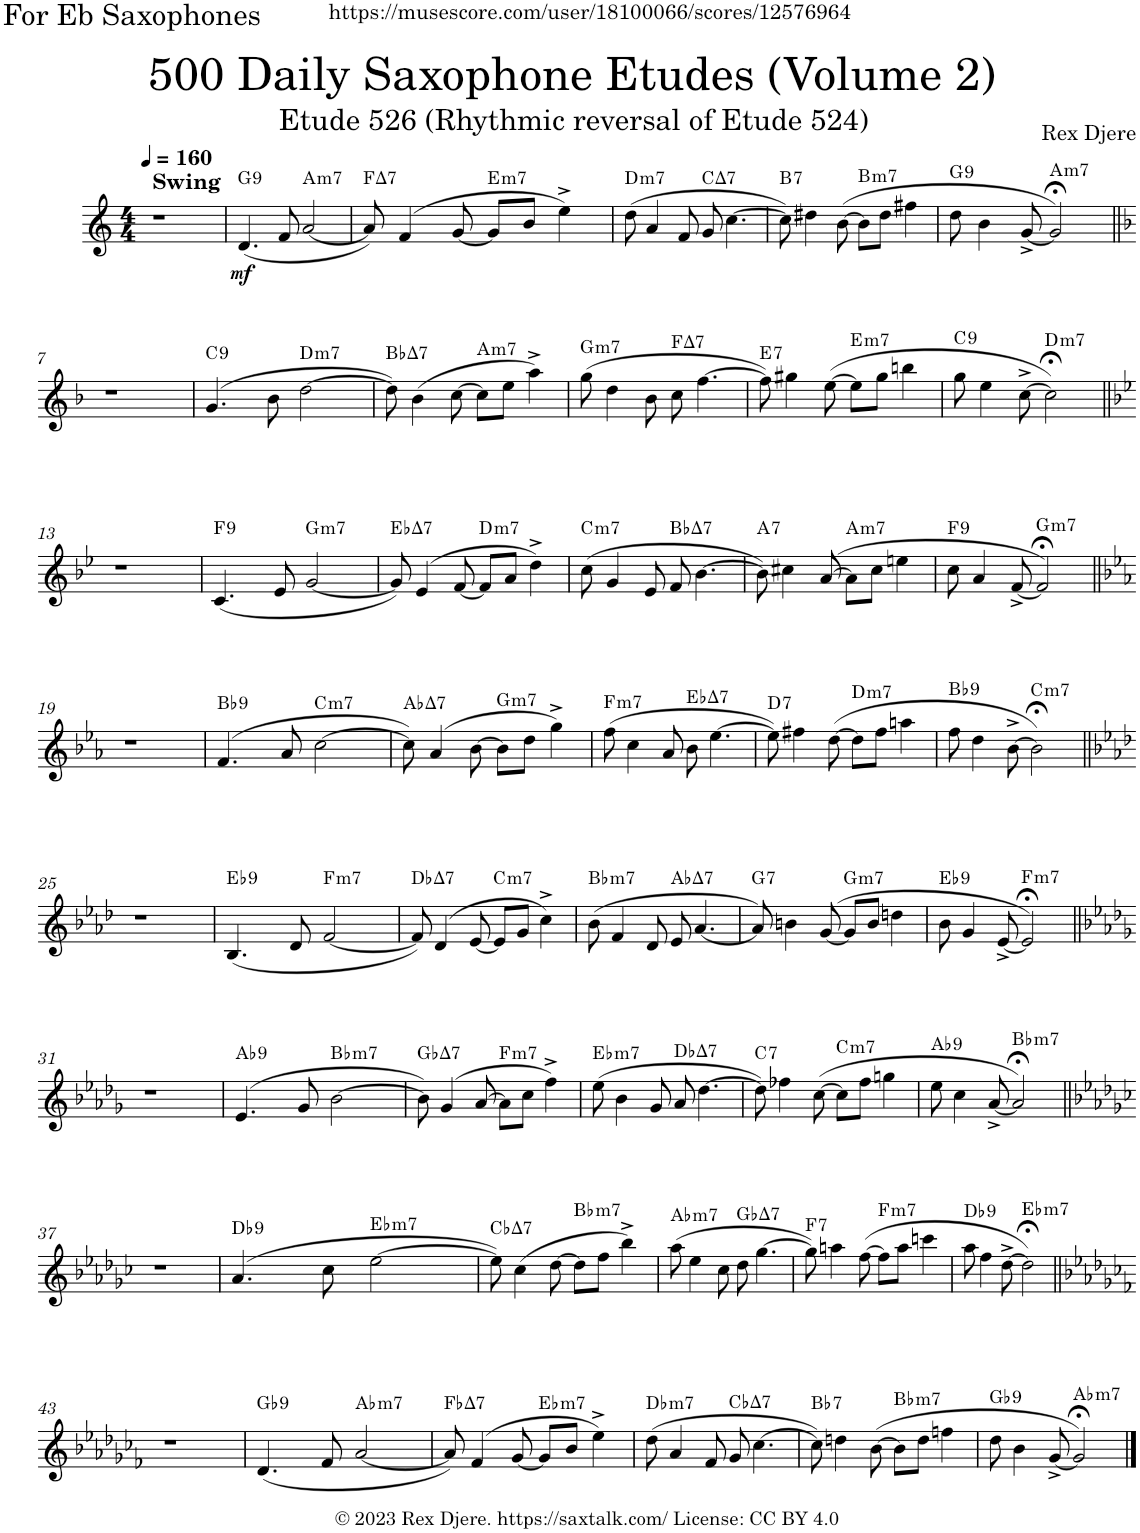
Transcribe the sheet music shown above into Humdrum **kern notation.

**kern	**dynam	**harte
*part1	*part1	*part1
*staff1	*staff1	*
*I"Alto Saxophone	*	*
*I'A. Sax.	*	*
*clefG2	*	*
*Trd5c9	*	*
*k[]	*	*
*M4/4	*	*
*MM160	*	*
=1	=1	=1
!LO:TX:a:B:t=Swing	!	!
1r	.	.
=2	=2	=2
!	!LO:DY:b	!LO:H:kt=9
(4.d/	mf	G:9
8f/	.	.
!	!	!LO:H:kt=m7
[2a/	.	A:min7
=3	=3	=3
!	!	!LO:H:kt=7
8a/])	.	F:maj7
(4f/	.	.
[8g/	.	.
!	!	!LO:H:kt=m7
8g/L]	.	E:min7
8b/J	.	.
4ee^\)	.	.
=4	=4	=4
!	!	!LO:H:kt=m7
(8dd\	.	D:min7
4a/	.	.
8f/	.	.
!	!	!LO:H:kt=7
8g/	.	C:maj7
[4.cc\	.	.
=5	=5	=5
!	!	!LO:H:kt=7
8cc\])	.	B:7
4dd#X\	.	.
([8b\	.	.
!	!	!LO:H:kt=m7
8b\L]	.	B:min7
8dd#\J	.	.
4ff#X\	.	.
=6	=6	=6
!	!	!LO:H:kt=9
8dd\	.	G:9
4b\	.	.
[8g^/	.	.
!	!	!LO:H:kt=m7
2g;</])	.	A:min7
!!LO:LB:g=z
=7||	=7||	=7||
*k[b-]	*	*
1r	.	.
=8	=8	=8
!	!	!LO:H:kt=9
(4.g/	.	C:9
8b-\	.	.
!	!	!LO:H:kt=m7
[2dd\	.	D:min7
=9	=9	=9
!	!	!LO:H:kt=7
8dd\])	.	Bb:maj7
(4b-\	.	.
[8cc\	.	.
!	!	!LO:H:kt=m7
8cc\L]	.	A:min7
8ee\J	.	.
4aa^\)	.	.
=10	=10	=10
!	!	!LO:H:kt=m7
(8gg\	.	G:min7
4dd\	.	.
8b-\	.	.
!	!	!LO:H:kt=7
8cc\	.	F:maj7
[4.ff\	.	.
=11	=11	=11
!	!	!LO:H:kt=7
8ff\])	.	E:7
4gg#X\	.	.
([8ee\	.	.
!	!	!LO:H:kt=m7
8ee\L]	.	E:min7
8gg#\J	.	.
4bbn\	.	.
=12	=12	=12
!	!	!LO:H:kt=9
8gg\	.	C:9
4ee\	.	.
[8cc^\	.	.
!	!	!LO:H:kt=m7
2cc;<\])	.	D:min7
!!LO:LB:g=z
=13||	=13||	=13||
*k[b-e-]	*	*
1r	.	.
=14	=14	=14
!	!	!LO:H:kt=9
(4.c/	.	F:9
8e-/	.	.
!	!	!LO:H:kt=m7
[2g/	.	G:min7
=15	=15	=15
!	!	!LO:H:kt=7
8g/])	.	Eb:maj7
(4e-/	.	.
[8f/	.	.
!	!	!LO:H:kt=m7
8f/L]	.	D:min7
8a/J	.	.
4dd^\)	.	.
=16	=16	=16
!	!	!LO:H:kt=m7
(8cc\	.	C:min7
4g/	.	.
8e-/	.	.
!	!	!LO:H:kt=7
8f/	.	Bb:maj7
[4.b-\	.	.
=17	=17	=17
!	!	!LO:H:kt=7
8b-\])	.	A:7
4cc#X\	.	.
([8a/	.	.
!	!	!LO:H:kt=m7
8a\L]	.	A:min7
8cc#\J	.	.
4een\	.	.
=18	=18	=18
!	!	!LO:H:kt=9
8cc\	.	F:9
4a/	.	.
[8f^/	.	.
!	!	!LO:H:kt=m7
2f;</])	.	G:min7
!!LO:LB:g=z
=19||	=19||	=19||
*k[b-e-a-]	*	*
1r	.	.
=20	=20	=20
!	!	!LO:H:kt=9
(4.f/	.	Bb:9
8a-/	.	.
!	!	!LO:H:kt=m7
[2cc\	.	C:min7
=21	=21	=21
!	!	!LO:H:kt=7
8cc\])	.	Ab:maj7
(4a-/	.	.
[8b-\	.	.
!	!	!LO:H:kt=m7
8b-\L]	.	G:min7
8dd\J	.	.
4gg^\)	.	.
=22	=22	=22
!	!	!LO:H:kt=m7
(8ff\	.	F:min7
4cc\	.	.
8a-/	.	.
!	!	!LO:H:kt=7
8b-\	.	Eb:maj7
[4.ee-\	.	.
=23	=23	=23
!	!	!LO:H:kt=7
8ee-\])	.	D:7
4ff#X\	.	.
([8dd\	.	.
!	!	!LO:H:kt=m7
8dd\L]	.	D:min7
8ff#\J	.	.
4aan\	.	.
=24	=24	=24
!	!	!LO:H:kt=9
8ff\	.	Bb:9
4dd\	.	.
[8b-^\	.	.
!	!	!LO:H:kt=m7
2b-;<\])	.	C:min7
!!LO:LB:g=z
=25||	=25||	=25||
*k[b-e-a-d-]	*	*
1r	.	.
=26	=26	=26
!	!	!LO:H:kt=9
(4.B-/	.	Eb:9
8d-/	.	.
!	!	!LO:H:kt=m7
[2f/	.	F:min7
=27	=27	=27
!	!	!LO:H:kt=7
8f/])	.	Db:maj7
(4d-/	.	.
[8e-/	.	.
!	!	!LO:H:kt=m7
8e-/L]	.	C:min7
8g/J	.	.
4cc^\)	.	.
=28	=28	=28
!	!	!LO:H:kt=m7
(8b-\	.	Bb:min7
4f/	.	.
8d-/	.	.
!	!	!LO:H:kt=7
8e-/	.	Ab:maj7
[4.a-/	.	.
=29	=29	=29
!	!	!LO:H:kt=7
8a-/])	.	G:7
4bn\	.	.
([8g/	.	.
!	!	!LO:H:kt=m7
8g/L]	.	G:min7
8b/J	.	.
4ddn\	.	.
=30	=30	=30
!	!	!LO:H:kt=9
8b-\	.	Eb:9
4g/	.	.
[8e-^/	.	.
!	!	!LO:H:kt=m7
2e-;</])	.	F:min7
!!LO:LB:g=z
=31||	=31||	=31||
*k[b-e-a-d-g-]	*	*
1r	.	.
=32	=32	=32
!	!	!LO:H:kt=9
(4.e-/	.	Ab:9
8g-/	.	.
!	!	!LO:H:kt=m7
[2b-\	.	Bb:min7
=33	=33	=33
!	!	!LO:H:kt=7
8b-\])	.	Gb:maj7
(4g-/	.	.
[8a-/	.	.
!	!	!LO:H:kt=m7
8a-\L]	.	F:min7
8cc\J	.	.
4ff^\)	.	.
=34	=34	=34
!	!	!LO:H:kt=m7
(8ee-\	.	Eb:min7
4b-\	.	.
8g-/	.	.
!	!	!LO:H:kt=7
8a-/	.	Db:maj7
[4.dd-\	.	.
=35	=35	=35
!	!	!LO:H:kt=7
8dd-\])	.	C:7
4ff-X\	.	.
([8cc\	.	.
!	!	!LO:H:kt=m7
8cc\L]	.	C:min7
8ff-\J	.	.
4ggn\	.	.
=36	=36	=36
!	!	!LO:H:kt=9
8ee-\	.	Ab:9
4cc\	.	.
[8a-^/	.	.
!	!	!LO:H:kt=m7
2a-;</])	.	Bb:min7
!!LO:LB:g=z
=37||	=37||	=37||
*k[b-e-a-d-g-c-]	*	*
1r	.	.
=38	=38	=38
!	!	!LO:H:kt=9
(4.a-/	.	Db:9
8cc-\	.	.
!	!	!LO:H:kt=m7
[2ee-\	.	Eb:min7
=39	=39	=39
!	!	!LO:H:kt=7
8ee-\])	.	Cb:maj7
(4cc-\	.	.
[8dd-\	.	.
!	!	!LO:H:kt=m7
8dd-\L]	.	Bb:min7
8ff\J	.	.
4bb-^\)	.	.
=40	=40	=40
!	!	!LO:H:kt=m7
(8aa-\	.	Ab:min7
4ee-\	.	.
8cc-\	.	.
!	!	!LO:H:kt=7
8dd-\	.	Gb:maj7
[4.gg-\	.	.
=41	=41	=41
!	!	!LO:H:kt=7
8gg-\])	.	F:7
4aan\	.	.
([8ff\	.	.
!	!	!LO:H:kt=m7
8ff\L]	.	F:min7
8aa\J	.	.
4cccn\	.	.
=42	=42	=42
!	!	!LO:H:kt=9
8aa-\	.	Db:9
4ff\	.	.
[8dd-^\	.	.
!	!	!LO:H:kt=m7
2dd-;<\])	.	Eb:min7
!!LO:LB:g=z
=43||	=43||	=43||
*k[b-e-a-d-g-c-f-]	*	*
1r	.	.
=44	=44	=44
!	!	!LO:H:kt=9
(4.d-/	.	Gb:9
8f-/	.	.
!	!	!LO:H:kt=m7
[2a-/	.	Ab:min7
=45	=45	=45
!	!	!LO:H:kt=7
8a-/])	.	Fb:maj7
(4f-/	.	.
[8g-/	.	.
!	!	!LO:H:kt=m7
8g-/L]	.	Eb:min7
8b-/J	.	.
4ee-^\)	.	.
=46	=46	=46
!	!	!LO:H:kt=m7
(8dd-\	.	Db:min7
4a-/	.	.
8f-/	.	.
!	!	!LO:H:kt=7
8g-/	.	Cb:maj7
[4.cc-\	.	.
=47	=47	=47
!	!	!LO:H:kt=7
8cc-\])	.	Bb:7
4ddn\	.	.
([8b-\	.	.
!	!	!LO:H:kt=m7
8b-\L]	.	Bb:min7
8dd\J	.	.
4ffn\	.	.
=48	=48	=48
!	!	!LO:H:kt=9
8dd-\	.	Gb:9
4b-\	.	.
[8g-^/	.	.
!	!	!LO:H:kt=m7
2g-;</])	.	Ab:min7
==	==	==
*-	*-	*-
